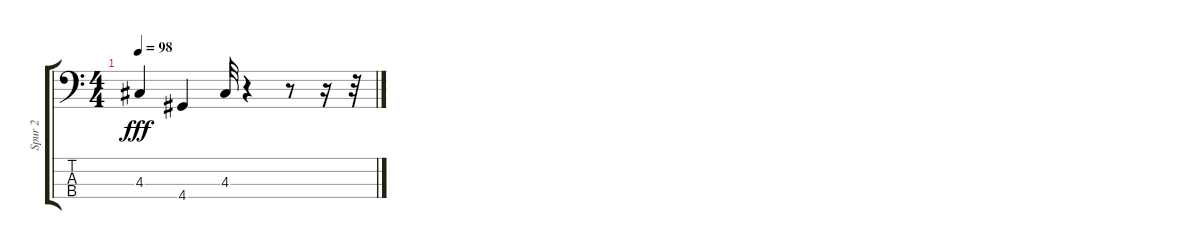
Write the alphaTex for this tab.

\track ("Spur 2" "Spur 2") {instrument synthbass2}
\staff {score tabs}
\tuning (G2 D2 A1 E1) {hide}
\ts (4 4)
\tempo 98
\clef f4
\ks c
4.3.4{dy fff} 4.4.4 4.3.32 r.4 r.8 r.16 r.32
